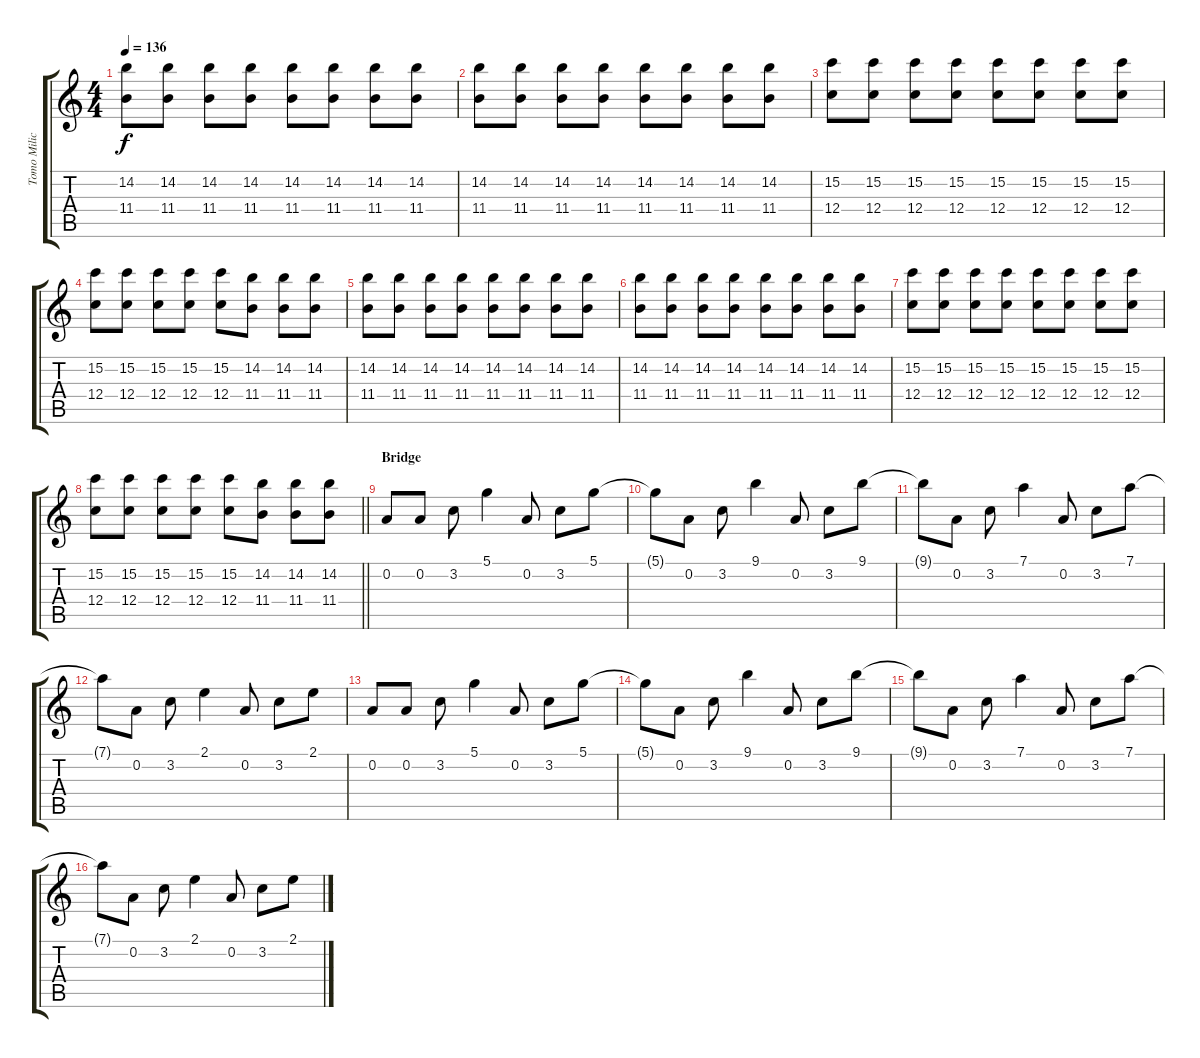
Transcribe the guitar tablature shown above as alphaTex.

\track ("Tomo Milicevic [Guitar]" "Tomo Milic") {instrument electricguitarclean}
\staff {score tabs}
\tuning (D4 A3 F3 C3 G2 D2) {hide}
\ts (4 4)
\tempo 136
\clef g2
\ks c
(14.2 11.4).8{dy f} (14.2 11.4).8 (14.2 11.4).8 (14.2 11.4).8 (14.2 11.4).8 (14.2 11.4).8 (14.2 11.4).8 (14.2 11.4).8 |
(14.2 11.4).8 (14.2 11.4).8 (14.2 11.4).8 (14.2 11.4).8 (14.2 11.4).8 (14.2 11.4).8 (14.2 11.4).8 (14.2 11.4).8 |
(15.2 12.4).8 (15.2 12.4).8 (15.2 12.4).8 (15.2 12.4).8 (15.2 12.4).8 (15.2 12.4).8 (15.2 12.4).8 (15.2 12.4).8 |
(15.2 12.4).8 (15.2 12.4).8 (15.2 12.4).8 (15.2 12.4).8 (15.2 12.4).8 (14.2 11.4).8 (14.2 11.4).8 (14.2 11.4).8 |
(14.2 11.4).8 (14.2 11.4).8 (14.2 11.4).8 (14.2 11.4).8 (14.2 11.4).8 (14.2 11.4).8 (14.2 11.4).8 (14.2 11.4).8 |
(14.2 11.4).8 (14.2 11.4).8 (14.2 11.4).8 (14.2 11.4).8 (14.2 11.4).8 (14.2 11.4).8 (14.2 11.4).8 (14.2 11.4).8 |
(15.2 12.4).8 (15.2 12.4).8 (15.2 12.4).8 (15.2 12.4).8 (15.2 12.4).8 (15.2 12.4).8 (15.2 12.4).8 (15.2 12.4).8 |
\barLineRight lightlight
(15.2 12.4).8 (15.2 12.4).8 (15.2 12.4).8 (15.2 12.4).8 (15.2 12.4).8 (14.2 11.4).8 (14.2 11.4).8 (14.2 11.4).8 |
\section ("" "Bridge")
0.2.8 0.2.8 3.2.8 5.1.4 0.2.8 3.2.8 5.1.8 |
5.1{t}.8 0.2.8 3.2.8 9.1.4 0.2.8 3.2.8 9.1.8 |
9.1{t}.8 0.2.8 3.2.8 7.1.4 0.2.8 3.2.8 7.1.8 |
7.1{t}.8 0.2.8 3.2.8 2.1.4 0.2.8 3.2.8 2.1.8 |
0.2.8 0.2.8 3.2.8 5.1.4 0.2.8 3.2.8 5.1.8 |
5.1{t}.8 0.2.8 3.2.8 9.1.4 0.2.8 3.2.8 9.1.8 |
9.1{t}.8 0.2.8 3.2.8 7.1.4 0.2.8 3.2.8 7.1.8 |
7.1{t}.8 0.2.8 3.2.8 2.1.4 0.2.8 3.2.8 2.1.8
